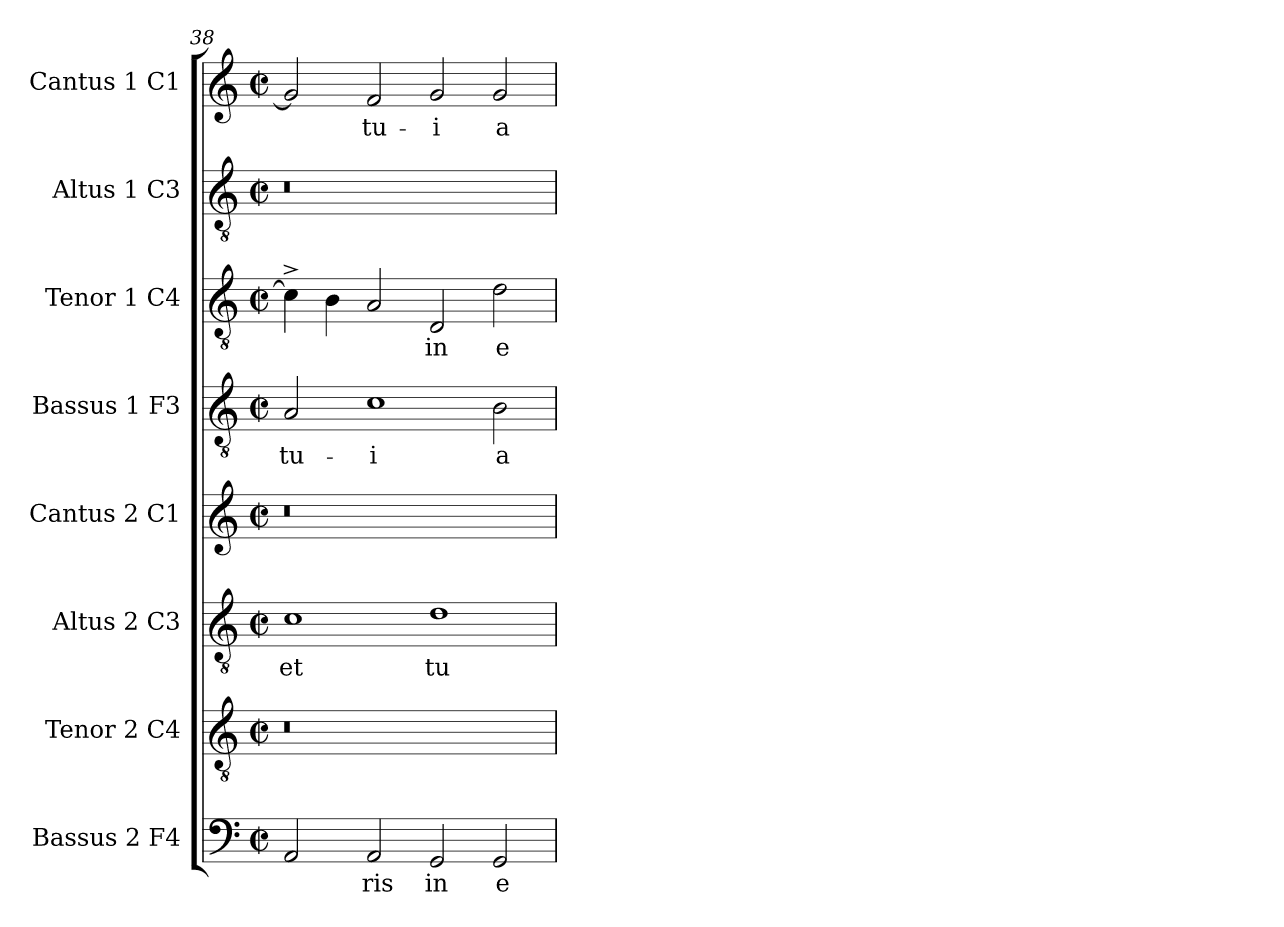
**kern	**text	**kern	**kern	**text	**kern	**kern	**text	**kern	**text	**kern	**kern	**text
*part8	*part8	*part7	*part6	*part6	*part5	*part4	*part4	*part3	*part3	*part2	*part1	*part1
*staff8	*staff8	*staff7	*staff6	*staff6	*staff5	*staff4	*staff4	*staff3	*staff3	*staff2	*staff1	*staff1
*I"Bassus 2  F4	*	*I"Tenor 2  C4	*I"Altus 2  C3	*	*I"Cantus 2  C1	*I"Bassus 1  F3	*	*I"Tenor 1  C4	*	*I"Altus 1  C3	*I"Cantus 1  C1	*
*I'B2	*	*I'T2	*I'A2	*	*I'C2	*I'B1	*	*I'T1	*	*I'A1	*I'C1	*
*clefF4	*	*clefGv2	*clefGv2	*	*clefG2	*clefGv2	*	*clefGv2	*	*clefGv2	*clefG2	*
*M2/2	*	*M2/2	*M2/2	*	*M2/2	*M2/2	*	*M2/2	*	*M2/2	*M2/2	*
*met(c|)	*	*met(c|)	*met(c|)	*	*met(c|)	*met(c|)	*	*met(c|)	*	*met(c|)	*met(c|)	*
=38	=38	=38	=38	=38	=38	=38	=38	=38	=38	=38	=38	=38
!	!	!	!	!LO:LY:b:cj	!	!	!LO:LY:b:cj	!	!	!	!	!
2AA/	.	0r	1c	et	0r	2A/	tu-	4c^<\]	.	0r	2g/]	.
.	.	.	.	.	.	.	.	4B\	.	.	.	.
!	!LO:LY:b:cj	!	!	!	!	!	!LO:LY:b:rj	!	!	!	!	!LO:LY:b:cj
2AA/	-ris	.	.	.	.	1c	-i	2A/	.	.	2f/	tu-
!	!LO:LY:b:cj	!	!	!LO:LY:b:cj	!	!	!	!	!LO:LY:b:cj	!	!	!LO:LY:b:cj
2GG/	in	.	1d	tu-	.	.	.	2D/	in	.	2g/	-i
!	!LO:LY:b:cj	!	!	!	!	!	!LO:LY:b:cj	!	!LO:LY:b:cj	!	!	!LO:LY:b:cj
2GG/	e-	.	.	.	.	2B\	a-	2d\	e-	.	2g/	a-
=	=	=	=	=	=	=	=	=	=	=	=	=
*-	*-	*-	*-	*-	*-	*-	*-	*-	*-	*-	*-	*-
